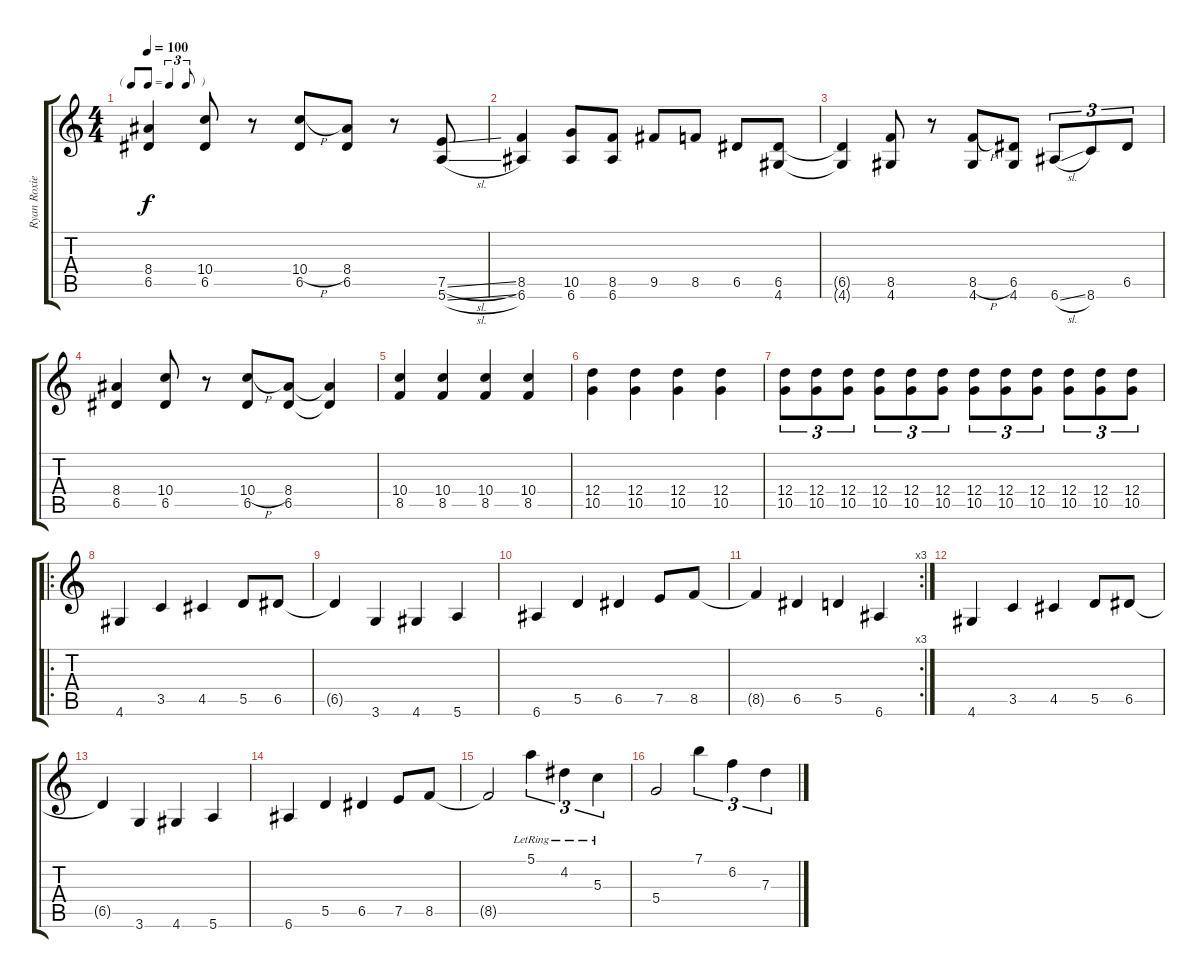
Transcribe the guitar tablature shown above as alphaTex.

\track ("Ryan Roxie" "Ryan Roxie") {instrument distortionguitar}
\staff {score tabs}
\tuning (E4 B3 G3 D3 A2 E2) {hide}
\ts (4 4)
\tf triplet8th
\tempo 100
\clef g2
\ks c
(8.4 6.5).4{dy f} (10.4 6.5).8 r.8 (10.4{h} 6.5).8 (8.4 6.5).8 r.8 (7.5{sl} 5.6{sl}).8 |
(8.5 6.6).4 (10.5 6.6).8 (8.5 6.6).8 9.5.8 8.5.8 6.5.8 (6.5 4.6).8 |
(6.5{t} 4.6{t}).4 (8.5 4.6).8 r.8 (8.5{h} 4.6).8 (6.5 4.6).8 6.6{sl}.8{tu (3 2)} 8.6.8{tu (3 2)} 6.5.8{tu (3 2)} |
(8.4 6.5).4 (10.4 6.5).8 r.8 (10.4{h} 6.5).8 (8.4 6.5).8 (8.4{t} 6.5{t}).4 |
(10.4 8.5).4 (10.4 8.5).4 (10.4 8.5).4 (10.4 8.5).4 |
(12.4 10.5).4 (12.4 10.5).4 (12.4 10.5).4 (12.4 10.5).4 |
(12.4 10.5).8{tu (3 2)} (12.4 10.5).8{tu (3 2)} (12.4 10.5).8{tu (3 2)} (12.4 10.5).8{tu (3 2)} (12.4 10.5).8{tu (3 2)} (12.4 10.5).8{tu (3 2)} (12.4 10.5).8{tu (3 2)} (12.4 10.5).8{tu (3 2)} (12.4 10.5).8{tu (3 2)} (12.4 10.5).8{tu (3 2)} (12.4 10.5).8{tu (3 2)} (12.4 10.5).8{tu (3 2)} |
\ro
4.6.4 3.5.4 4.5.4 5.5.8 6.5.8 |
6.5{t}.4 3.6.4 4.6.4 5.6.4 |
6.6.4 5.5.4 6.5.4 7.5.8 8.5.8 |
\rc 3
8.5{t}.4 6.5.4 5.5.4 6.6.4 |
4.6.4 3.5.4 4.5.4 5.5.8 6.5.8 |
6.5{t}.4 3.6.4 4.6.4 5.6.4 |
6.6.4 5.5.4 6.5.4 7.5.8 8.5.8 |
8.5{t}.2 5.1{lr}.4{tu (3 2)} 4.2{lr}.4{tu (3 2)} 5.3{lr}.4{tu (3 2)} |
5.4.2 7.1.4{tu (3 2)} 6.2.4{tu (3 2)} 7.3.4{tu (3 2)}
